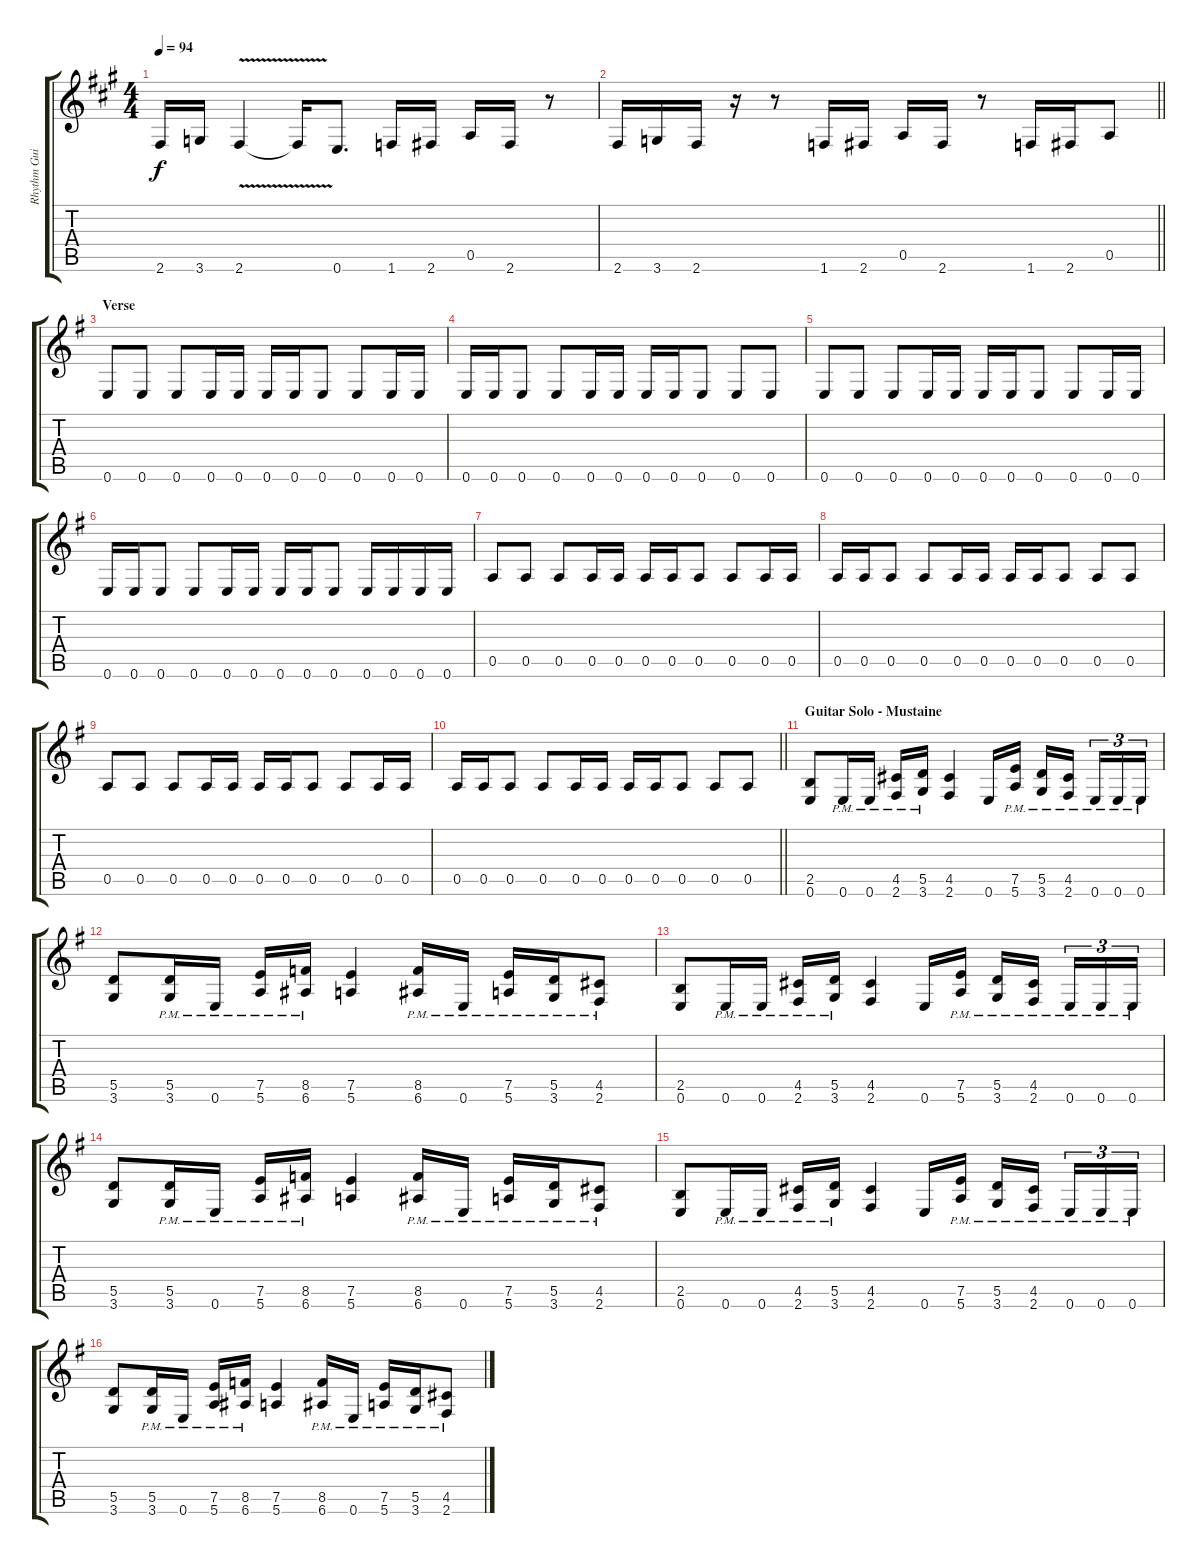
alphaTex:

\track ("Rhythm Guitar(G.Drover)" "Rhythm Gui") {instrument distortionguitar}
\staff {score tabs}
\tuning (E4 B3 G3 D3 A2 E2) {hide}
\ts (4 4)
\tempo 94
\clef g2
\ks a
2.6.16{dy f} 3.6.16 2.6{v}.4 2.6{t}.16 0.6.8{d} 1.6.16 2.6.16 0.5.16 2.6.16 r.8 |
\barLineRight lightlight
2.6.16 3.6.16 2.6.16 r.16 r.8 1.6.16 2.6.16 0.5.16 2.6.16 r.8 1.6.16 2.6.16 0.5.8 |
\section ("" "Verse")
\ks g
0.6.8 0.6.8 0.6.8 0.6.16 0.6.16 0.6.16 0.6.16 0.6.8 0.6.8 0.6.16 0.6.16 |
0.6.16 0.6.16 0.6.8 0.6.8 0.6.16 0.6.16 0.6.16 0.6.16 0.6.8 0.6.8 0.6.8 |
0.6.8 0.6.8 0.6.8 0.6.16 0.6.16 0.6.16 0.6.16 0.6.8 0.6.8 0.6.16 0.6.16 |
0.6.16 0.6.16 0.6.8 0.6.8 0.6.16 0.6.16 0.6.16 0.6.16 0.6.8 0.6.16 0.6.16 0.6.16 0.6.16 |
0.5.8 0.5.8 0.5.8 0.5.16 0.5.16 0.5.16 0.5.16 0.5.8 0.5.8 0.5.16 0.5.16 |
0.5.16 0.5.16 0.5.8 0.5.8 0.5.16 0.5.16 0.5.16 0.5.16 0.5.8 0.5.8 0.5.8 |
0.5.8 0.5.8 0.5.8 0.5.16 0.5.16 0.5.16 0.5.16 0.5.8 0.5.8 0.5.16 0.5.16 |
\barLineRight lightlight
0.5.16 0.5.16 0.5.8 0.5.8 0.5.16 0.5.16 0.5.16 0.5.16 0.5.8 0.5.8 0.5.8 |
\section ("" "Guitar Solo - Mustaine")
(2.5 0.6).8 0.6{pm}.16 0.6{pm}.16 (4.5{pm} 2.6{pm}).16 (5.5{pm} 3.6{pm}).16 (4.5 2.6).4 0.6.16 (7.5{pm} 5.6{pm}).16 (5.5{pm} 3.6{pm}).16 (4.5{pm} 2.6{pm}).16{beam splitsecondary} 0.6{pm}.16{tu (3 2)} 0.6{pm}.16{tu (3 2)} 0.6{pm}.16{tu (3 2)} |
(5.5 3.6).8 (5.5{pm} 3.6{pm}).16 0.6{pm}.16 (7.5{pm} 5.6{pm}).16 (8.5{pm} 6.6{pm}).16 (7.5 5.6).4 (8.5{pm} 6.6{pm}).16 0.6{pm}.16 (7.5{pm} 5.6{pm}).16 (5.5{pm} 3.6{pm}).16 (4.5{pm} 2.6{pm}).8 |
(2.5 0.6).8 0.6{pm}.16 0.6{pm}.16 (4.5{pm} 2.6{pm}).16 (5.5{pm} 3.6{pm}).16 (4.5 2.6).4 0.6.16 (7.5{pm} 5.6{pm}).16 (5.5{pm} 3.6{pm}).16 (4.5{pm} 2.6{pm}).16{beam splitsecondary} 0.6{pm}.16{tu (3 2)} 0.6{pm}.16{tu (3 2)} 0.6{pm}.16{tu (3 2)} |
(5.5 3.6).8 (5.5{pm} 3.6{pm}).16 0.6{pm}.16 (7.5{pm} 5.6{pm}).16 (8.5{pm} 6.6{pm}).16 (7.5 5.6).4 (8.5{pm} 6.6{pm}).16 0.6{pm}.16 (7.5{pm} 5.6{pm}).16 (5.5{pm} 3.6{pm}).16 (4.5{pm} 2.6{pm}).8 |
(2.5 0.6).8 0.6{pm}.16 0.6{pm}.16 (4.5{pm} 2.6{pm}).16 (5.5{pm} 3.6{pm}).16 (4.5 2.6).4 0.6.16 (7.5{pm} 5.6{pm}).16 (5.5{pm} 3.6{pm}).16 (4.5{pm} 2.6{pm}).16{beam splitsecondary} 0.6{pm}.16{tu (3 2)} 0.6{pm}.16{tu (3 2)} 0.6{pm}.16{tu (3 2)} |
(5.5 3.6).8 (5.5{pm} 3.6{pm}).16 0.6{pm}.16 (7.5{pm} 5.6{pm}).16 (8.5{pm} 6.6{pm}).16 (7.5 5.6).4 (8.5{pm} 6.6{pm}).16 0.6{pm}.16 (7.5{pm} 5.6{pm}).16 (5.5{pm} 3.6{pm}).16 (4.5{pm} 2.6{pm}).8
